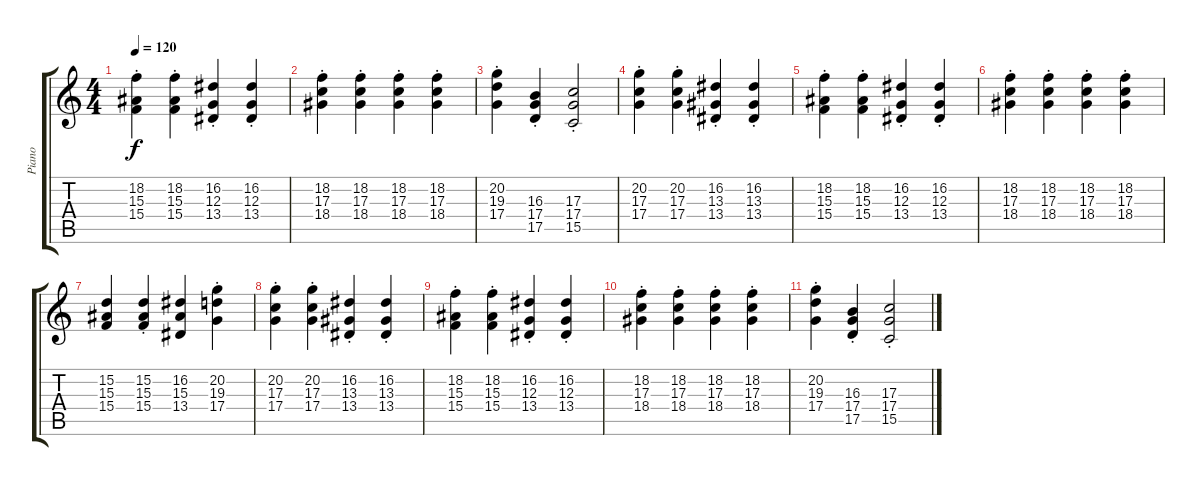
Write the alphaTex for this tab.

\track ("Piano" "Piano") {instrument acousticgrandpiano}
\staff {score tabs}
\tuning (E4 B3 G3 D3 A2 E2) {hide}
\ts (4 4)
\tempo 120
\clef g2
\ks c
(18.2{st} 15.3{st} 15.4{st}).4{dy f} (18.2{st} 15.3{st} 15.4{st}).4 (16.2{st} 12.3{st} 13.4{st}).4 (16.2{st} 12.3{st} 13.4{st}).4 |
(18.2{st} 17.3{st} 18.4{st}).4 (18.2{st} 17.3{st} 18.4{st}).4 (18.2{st} 17.3{st} 18.4{st}).4 (18.2{st} 17.3{st} 18.4{st}).4 |
(20.2{st} 19.3{st} 17.4{st}).4 (16.3{st} 17.4{st} 17.5{st}).4 (17.3{st} 17.4{st} 15.5{st}).2 |
(20.2{st} 17.3{st} 17.4{st}).4 (20.2{st} 17.3{st} 17.4{st}).4 (16.2{st} 13.3{st} 13.4{st}).4 (16.2{st} 13.3{st} 13.4{st}).4 |
(18.2{st} 15.3{st} 15.4{st}).4 (18.2{st} 15.3{st} 15.4{st}).4 (16.2{st} 12.3{st} 13.4{st}).4 (16.2{st} 12.3{st} 13.4{st}).4 |
(18.2{st} 17.3{st} 18.4{st}).4 (18.2{st} 17.3{st} 18.4{st}).4 (18.2{st} 17.3{st} 18.4{st}).4 (18.2{st} 17.3{st} 18.4{st}).4 |
(15.2 15.3 15.4).4 (15.2{st} 15.3{st} 15.4{st}).4 (16.2 15.3 13.4).4 (20.2{st} 19.3{st} 17.4{st}).4 |
(20.2{st} 17.3{st} 17.4{st}).4 (20.2{st} 17.3{st} 17.4{st}).4 (16.2{st} 13.3{st} 13.4{st}).4 (16.2{st} 13.3{st} 13.4{st}).4 |
(18.2{st} 15.3{st} 15.4{st}).4 (18.2{st} 15.3{st} 15.4{st}).4 (16.2{st} 12.3{st} 13.4{st}).4 (16.2{st} 12.3{st} 13.4{st}).4 |
(18.2{st} 17.3{st} 18.4{st}).4 (18.2{st} 17.3{st} 18.4{st}).4 (18.2{st} 17.3{st} 18.4{st}).4 (18.2{st} 17.3{st} 18.4{st}).4 |
(20.2{st} 19.3{st} 17.4{st}).4 (16.3{st} 17.4{st} 17.5{st}).4 (17.3{st} 17.4{st} 15.5{st}).2
